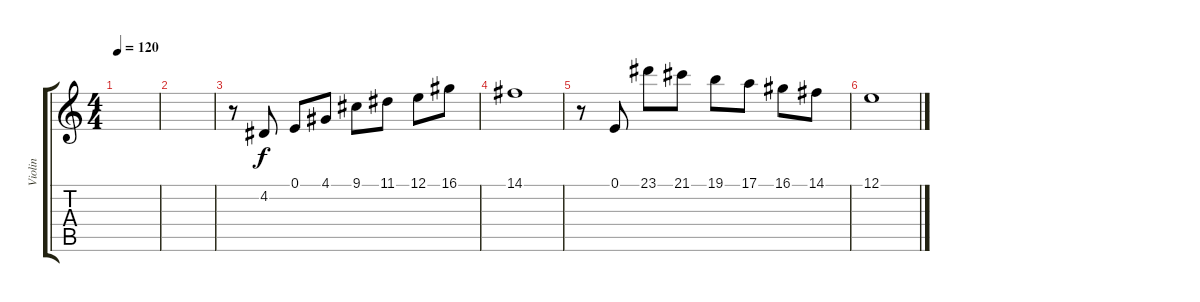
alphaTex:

\track ("Violin" "Violin") {instrument violin}
\staff {score tabs}
\tuning (E4 B3 G3 D3 A2 E2) {hide}
\ts (4 4)
\tempo 120
\clef g2
\ks c
|
|
r.8 4.2.8 0.1.8 4.1.8 9.1.8 11.1.8 12.1.8 16.1.8 |
14.1.1 |
r.8 0.1.8 23.1.8 21.1.8 19.1.8 17.1.8 16.1.8 14.1.8 |
12.1.1
